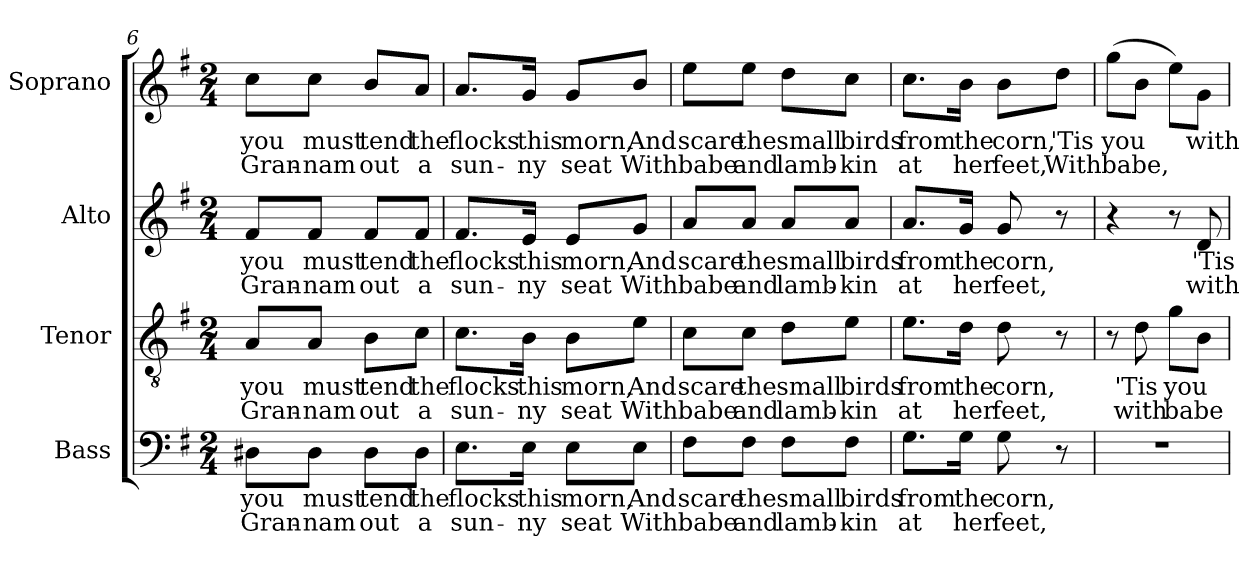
**kern	**text	**text	**kern	**text	**text	**kern	**text	**text	**kern	**text	**text
*part4	*part4	*part4	*part3	*part3	*part3	*part2	*part2	*part2	*part1	*part1	*part1
*staff4	*staff4	*staff4	*staff3	*staff3	*staff3	*staff2	*staff2	*staff2	*staff1	*staff1	*staff1
*I"Bass	*	*	*I"Tenor	*	*	*I"Alto	*	*	*I"Soprano	*	*
*I'B.	*	*	*I'T.	*	*	*I'A.	*	*	*I'S.	*	*
!!LO:LB:g=z
*clefF4	*	*	*clefGv2	*	*	*clefG2	*	*	*clefG2	*	*
*	*	*	*ITrd7c12	*	*	*	*	*	*	*	*
*k[f#]	*	*	*k[f#]	*	*	*k[f#]	*	*	*k[f#]	*	*
*G:	*	*	*G:	*	*	*G:	*	*	*G:	*	*
*M2/4	*	*	*M2/4	*	*	*M2/4	*	*	*M2/4	*	*
=6	=6	=6	=6	=6	=6	=6	=6	=6	=6	=6	=6
!	!LO:LY:b:color=#000000	!LO:LY:b:color=#000000	!	!	!	!	!	!	!	!	!
!	!	!	!	!LO:LY:b:color=#000000	!LO:LY:b:color=#000000	!	!	!	!	!	!
!	!	!	!	!	!	!	!LO:LY:b:color=#000000	!LO:LY:b:color=#000000	!	!	!
!	!	!	!	!	!	!	!	!	!	!LO:LY:b:color=#000000	!LO:LY:b:color=#000000
8D#Xi\L	you	Gran-	8AAi/L	you	Gran-	8f#i/L	you	Gran-	8cci\L	you	Gran-
!	!LO:LY:b:color=#000000	!LO:LY:b:color=#000000	!	!	!	!	!	!	!	!	!
!	!	!	!	!LO:LY:b:color=#000000	!LO:LY:b:color=#000000	!	!	!	!	!	!
!	!	!	!	!	!	!	!LO:LY:b:color=#000000	!LO:LY:b:color=#000000	!	!	!
!	!	!	!	!	!	!	!	!	!	!LO:LY:b:color=#000000	!LO:LY:b:color=#000000
8D#i\J	must	-nam	8AAi/J	must	-nam	8f#i/J	must	-nam	8cci\J	must	-nam
!	!LO:LY:b:color=#000000	!LO:LY:b:color=#000000	!	!	!	!	!	!	!	!	!
!	!	!	!	!LO:LY:b:color=#000000	!LO:LY:b:color=#000000	!	!	!	!	!	!
!	!	!	!	!	!	!	!LO:LY:b:color=#000000	!LO:LY:b:color=#000000	!	!	!
!	!	!	!	!	!	!	!	!	!	!LO:LY:b:color=#000000	!LO:LY:b:color=#000000
8D#i\L	tend	out	8BBi\L	tend	out	8f#i/L	tend	out	8bi/L	tend	out
!	!LO:LY:b:color=#000000	!LO:LY:b:color=#000000	!	!	!	!	!	!	!	!	!
!	!	!	!	!LO:LY:b:color=#000000	!LO:LY:b:color=#000000	!	!	!	!	!	!
!	!	!	!	!	!	!	!LO:LY:b:color=#000000	!LO:LY:b:color=#000000	!	!	!
!	!	!	!	!	!	!	!	!	!	!LO:LY:b:color=#000000	!LO:LY:b:color=#000000
8D#i\J	the	a	8Ci\J	the	a	8f#i/J	the	a	8ai/J	the	a
=7	=7	=7	=7	=7	=7	=7	=7	=7	=7	=7	=7
!	!LO:LY:b:color=#000000	!LO:LY:b:color=#000000	!	!	!	!	!	!	!	!	!
!	!	!	!	!LO:LY:b:color=#000000	!LO:LY:b:color=#000000	!	!	!	!	!	!
!	!	!	!	!	!	!	!LO:LY:b:color=#000000	!LO:LY:b:color=#000000	!	!	!
!	!	!	!	!	!	!	!	!	!	!LO:LY:b:color=#000000	!LO:LY:b:color=#000000
8.Ei\L	flocks	sun-	8.Ci\L	flocks	sun-	8.f#i/L	flocks	sun-	8.ai/L	flocks	sun-
!	!LO:LY:b:color=#000000	!LO:LY:b:color=#000000	!	!	!	!	!	!	!	!	!
!	!	!	!	!LO:LY:b:color=#000000	!LO:LY:b:color=#000000	!	!	!	!	!	!
!	!	!	!	!	!	!	!LO:LY:b:color=#000000	!LO:LY:b:color=#000000	!	!	!
!	!	!	!	!	!	!	!	!	!	!LO:LY:b:color=#000000	!LO:LY:b:color=#000000
16Ei\Jk	this	-ny	16BBi\Jk	this	-ny	16ei/Jk	this	-ny	16gi/Jk	this	-ny
!	!LO:LY:b:color=#000000	!LO:LY:b:color=#000000	!	!	!	!	!	!	!	!	!
!	!	!	!	!LO:LY:b:color=#000000	!LO:LY:b:color=#000000	!	!	!	!	!	!
!	!	!	!	!	!	!	!LO:LY:b:color=#000000	!LO:LY:b:color=#000000	!	!	!
!	!	!	!	!	!	!	!	!	!	!LO:LY:b:color=#000000	!LO:LY:b:color=#000000
8Ei\L	morn,	seat	8BBi\L	morn,	seat	8ei/L	morn,	seat	8gi/L	morn,	seat
!	!LO:LY:b:color=#000000	!LO:LY:b:color=#000000	!	!	!	!	!	!	!	!	!
!	!	!	!	!LO:LY:b:color=#000000	!LO:LY:b:color=#000000	!	!	!	!	!	!
!	!	!	!	!	!	!	!LO:LY:b:color=#000000	!LO:LY:b:color=#000000	!	!	!
!	!	!	!	!	!	!	!	!	!	!LO:LY:b:color=#000000	!LO:LY:b:color=#000000
8Ei\J	And	With	8Ei\J	And	With	8gi/J	And	With	8bi/J	And	With
=8	=8	=8	=8	=8	=8	=8	=8	=8	=8	=8	=8
!	!LO:LY:b:color=#000000	!LO:LY:b:color=#000000	!	!	!	!	!	!	!	!	!
!	!	!	!	!LO:LY:b:color=#000000	!LO:LY:b:color=#000000	!	!	!	!	!	!
!	!	!	!	!	!	!	!LO:LY:b:color=#000000	!LO:LY:b:color=#000000	!	!	!
!	!	!	!	!	!	!	!	!	!	!LO:LY:b:color=#000000	!LO:LY:b:color=#000000
8F#i\L	scare	babe	8Ci\L	scare	babe	8ai/L	scare	babe	8eei\L	scare	babe
!	!LO:LY:b:color=#000000	!LO:LY:b:color=#000000	!	!	!	!	!	!	!	!	!
!	!	!	!	!LO:LY:b:color=#000000	!LO:LY:b:color=#000000	!	!	!	!	!	!
!	!	!	!	!	!	!	!LO:LY:b:color=#000000	!LO:LY:b:color=#000000	!	!	!
!	!	!	!	!	!	!	!	!	!	!LO:LY:b:color=#000000	!LO:LY:b:color=#000000
8F#i\J	the	and	8Ci\J	the	and	8ai/J	the	and	8eei\J	the	and
!	!LO:LY:b:color=#000000	!LO:LY:b:color=#000000	!	!	!	!	!	!	!	!	!
!	!	!	!	!LO:LY:b:color=#000000	!LO:LY:b:color=#000000	!	!	!	!	!	!
!	!	!	!	!	!	!	!LO:LY:b:color=#000000	!LO:LY:b:color=#000000	!	!	!
!	!	!	!	!	!	!	!	!	!	!LO:LY:b:color=#000000	!LO:LY:b:color=#000000
8F#i\L	small	lamb-	8Di\L	small	lamb-	8ai/L	small	lamb-	8ddi\L	small	lamb-
!	!LO:LY:b:color=#000000	!LO:LY:b:color=#000000	!	!	!	!	!	!	!	!	!
!	!	!	!	!LO:LY:b:color=#000000	!LO:LY:b:color=#000000	!	!	!	!	!	!
!	!	!	!	!	!	!	!LO:LY:b:color=#000000	!LO:LY:b:color=#000000	!	!	!
!	!	!	!	!	!	!	!	!	!	!LO:LY:b:color=#000000	!LO:LY:b:color=#000000
8F#i\J	birds	-kin	8Ei\J	birds	-kin	8ai/J	birds	-kin	8cci\J	birds	-kin
=9	=9	=9	=9	=9	=9	=9	=9	=9	=9	=9	=9
!	!LO:LY:b:color=#000000	!LO:LY:b:color=#000000	!	!	!	!	!	!	!	!	!
!	!	!	!	!LO:LY:b:color=#000000	!LO:LY:b:color=#000000	!	!	!	!	!	!
!	!	!	!	!	!	!	!LO:LY:b:color=#000000	!LO:LY:b:color=#000000	!	!	!
!	!	!	!	!	!	!	!	!	!	!LO:LY:b:color=#000000	!LO:LY:b:color=#000000
8.Gi\L	from	at	8.Ei\L	from	at	8.ai/L	from	at	8.cci\L	from	at
!	!LO:LY:b:color=#000000	!LO:LY:b:color=#000000	!	!	!	!	!	!	!	!	!
!	!	!	!	!LO:LY:b:color=#000000	!LO:LY:b:color=#000000	!	!	!	!	!	!
!	!	!	!	!	!	!	!LO:LY:b:color=#000000	!LO:LY:b:color=#000000	!	!	!
!	!	!	!	!	!	!	!	!	!	!LO:LY:b:color=#000000	!LO:LY:b:color=#000000
16Gi\Jk	the	her	16Di\Jk	the	her	16gi/Jk	the	her	16bi\Jk	the	her
!	!LO:LY:b:color=#000000	!LO:LY:b:color=#000000	!	!	!	!	!	!	!	!	!
!	!	!	!	!LO:LY:b:color=#000000	!LO:LY:b:color=#000000	!	!	!	!	!	!
!	!	!	!	!	!	!	!LO:LY:b:color=#000000	!LO:LY:b:color=#000000	!	!	!
!	!	!	!	!	!	!	!	!	!	!LO:LY:b:color=#000000	!LO:LY:b:color=#000000
8Gi\	corn,	feet,	8Di\	corn,	feet,	8gi/	corn,	feet,	8bi\L	corn,	feet,
!	!	!	!	!	!	!	!	!	!	!LO:LY:b:color=#000000	!LO:LY:b:color=#000000
8r	.	.	8r	.	.	8r	.	.	8ddi\J	'Tis	With
!!LO:PB:g=z
=10	=10	=10	=10	=10	=10	=10	=10	=10	=10	=10	=10
!LO:N:vis=1	!	!	!	!	!	!	!	!	!	!	!
!	!	!	!	!	!	!	!	!	!	!LO:LY:b:color=#000000	!LO:LY:b:color=#000000
2r	.	.	8r	.	.	4r	.	.	(8ggi\L	you	babe,
!	!	!	!	!LO:LY:b:color=#000000	!LO:LY:b:color=#000000	!	!	!	!	!	!
.	.	.	8Di\	'Tis	with	.	.	.	8bi\J	.	.
!	!	!	!	!LO:LY:b:color=#000000	!LO:LY:b:color=#000000	!	!	!	!	!	!
.	.	.	8Gi\L	you	babe	8r	.	.	8eei\L)	.	.
!	!	!	!	!	!	!	!LO:LY:b:color=#000000	!LO:LY:b:color=#000000	!	!	!
!	!	!	!	!	!	!	!	!	!	!LO:LY:b:color=#000000	!
.	.	.	8BBi\J	.	.	8di/	'Tis	with	8gi\J	with	.
=	=	=	=	=	=	=	=	=	=	=	=
*-	*-	*-	*-	*-	*-	*-	*-	*-	*-	*-	*-
